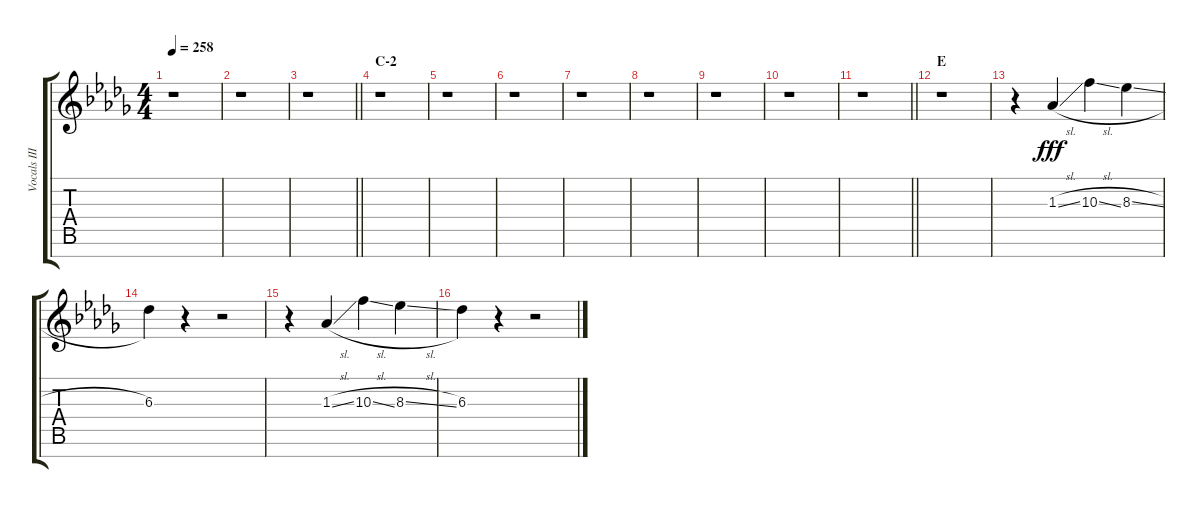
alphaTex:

\track ("Vocals III" "Vocals III") {instrument voiceoohs}
\staff {score tabs}
\tuning (E5 B4 G4 D4 A3 E3 B2) {hide}
\ts (4 4)
\tempo 258
\clef g2
\ks db
r.1{dy fff} |
r.1 |
\barLineRight lightlight
r.1 |
\section ("" "C-2")
r.1 |
r.1 |
r.1 |
r.1 |
r.1 |
r.1 |
r.1 |
\barLineRight lightlight
r.1 |
\section ("" "E")
r.1 |
r.4 1.3{sl}.4 10.3{sl}.4 8.3{sl}.4 |
6.3.4 r.4 r.2 |
r.4 1.3{sl}.4 10.3{sl}.4 8.3{sl}.4 |
6.3.4 r.4 r.2
